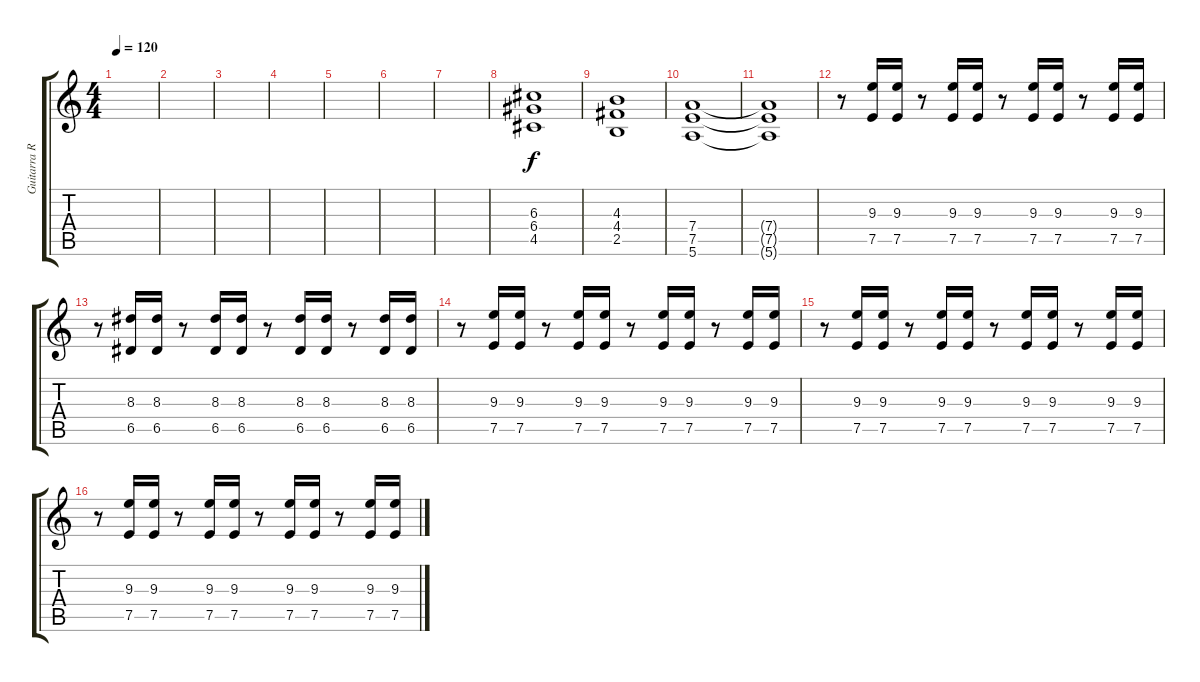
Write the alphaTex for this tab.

\track ("Guitarra Ritmica" "Guitarra R") {instrument distortionguitar}
\staff {score tabs}
\tuning (E4 B3 G3 D3 A2 E2) {hide}
\ts (4 4)
\tempo 120
\clef g2
\ks c
|
|
|
|
|
|
|
(6.3 6.4 4.5).1 |
(4.3 4.4 2.5).1 |
(7.4 7.5 5.6).1 |
(7.4{t} 7.5{t} 5.6{t}).1 |
r.8 (9.3 7.5).16 (9.3 7.5).16 r.8 (9.3 7.5).16 (9.3 7.5).16 r.8 (9.3 7.5).16 (9.3 7.5).16 r.8 (9.3 7.5).16 (9.3 7.5).16 |
r.8 (8.3 6.5).16 (8.3 6.5).16 r.8 (8.3 6.5).16 (8.3 6.5).16 r.8 (8.3 6.5).16 (8.3 6.5).16 r.8 (8.3 6.5).16 (8.3 6.5).16 |
r.8 (9.3 7.5).16 (9.3 7.5).16 r.8 (9.3 7.5).16 (9.3 7.5).16 r.8 (9.3 7.5).16 (9.3 7.5).16 r.8 (9.3 7.5).16 (9.3 7.5).16 |
r.8 (9.3 7.5).16 (9.3 7.5).16 r.8 (9.3 7.5).16 (9.3 7.5).16 r.8 (9.3 7.5).16 (9.3 7.5).16 r.8 (9.3 7.5).16 (9.3 7.5).16 |
r.8 (9.3 7.5).16 (9.3 7.5).16 r.8 (9.3 7.5).16 (9.3 7.5).16 r.8 (9.3 7.5).16 (9.3 7.5).16 r.8 (9.3 7.5).16 (9.3 7.5).16
